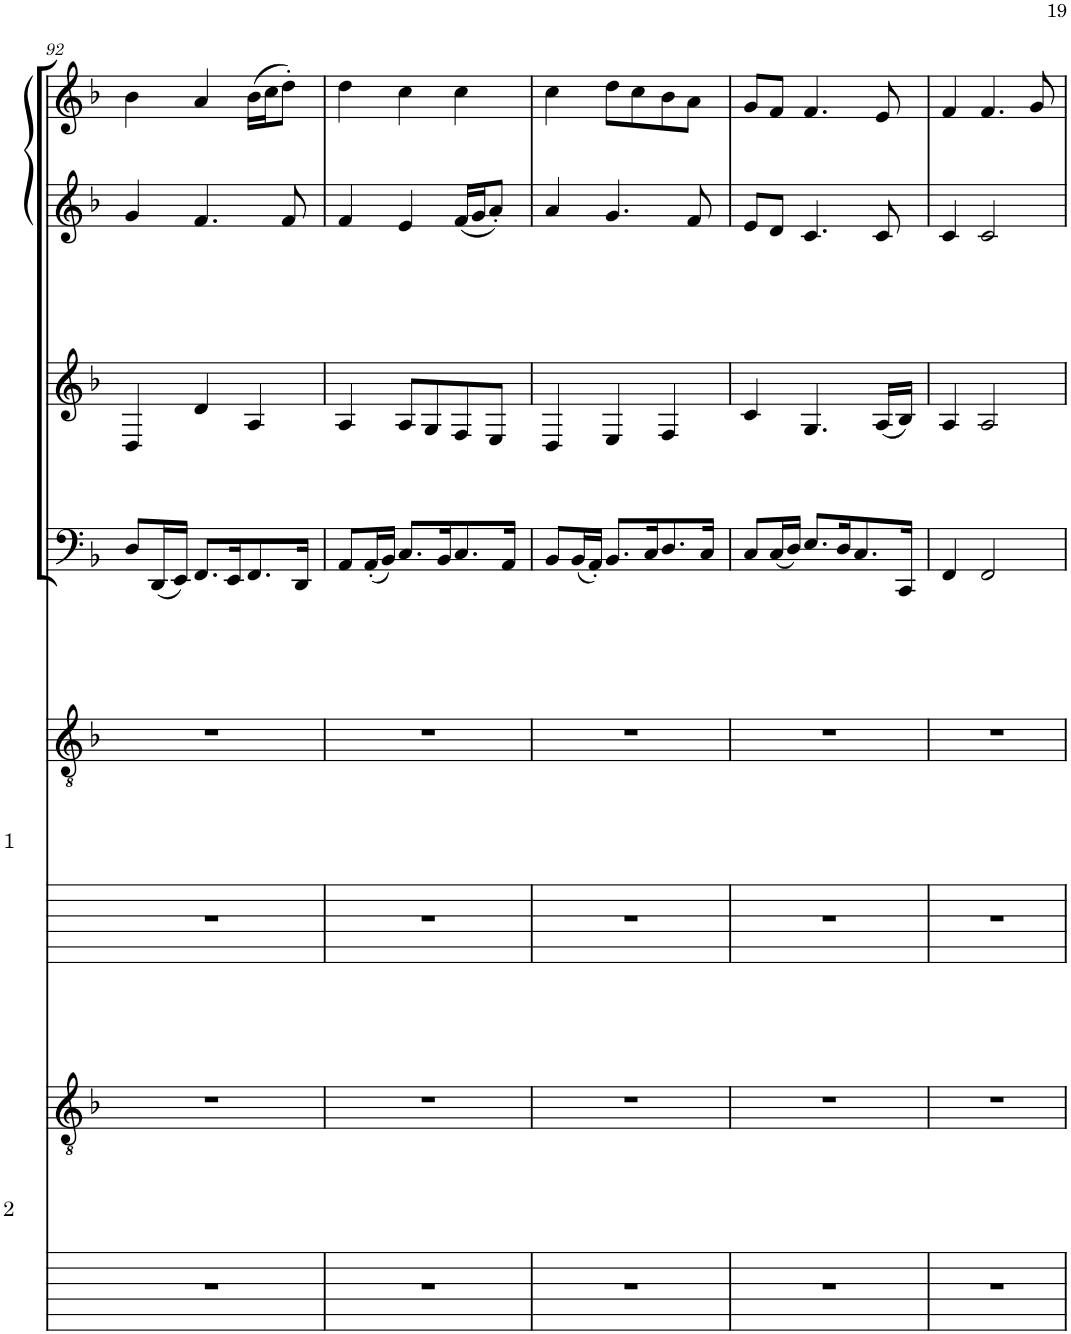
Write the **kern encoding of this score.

**kern	**kern	**kern	**kern	**kern	**kern	**kern	**kern
*part6	*part6	*part5	*part5	*part4	*part3	*part2	*part1
*staff8	*staff7	*staff6	*staff5	*staff4	*staff3	*staff2	*staff1
*I"2	*	*I"1	*	*I"Basso  e Continuo	*I"Viola	*I"Violino 2	*I"Violino 1
*	*	*	*	*	*I'Vla	*I'Vln	*I'Vln
!!LO:PB:g=z
*	*clefGv2	*	*clefGv2	*clefF4	*clefG2	*clefG2	*clefG2
*k[b-]	*k[b-]	*k[b-]	*k[b-]	*k[b-]	*k[b-]	*k[b-]	*k[b-]
*M3/4	*M3/4	*M3/4	*M3/4	*M3/4	*M3/4	*M3/4	*M3/4
=92	=92	=92	=92	=92	=92	=92	=92
2.r	2.r	2.r	2.r	8D/L	4D/	4g/	4b-\
.	.	.	.	(16DD/L	.	.	.
.	.	.	.	16EE/JJ)	.	.	.
.	.	.	.	8.FF/L	4d/	4.f/	4a/
.	.	.	.	16EE/K	.	.	.
.	.	.	.	8.FF/	4A/	.	(16b-\LL
.	.	.	.	.	.	.	16cc\J
.	.	.	.	.	.	8f/	8dd'\J)
.	.	.	.	16DD/Jk	.	.	.
=93	=93	=93	=93	=93	=93	=93	=93
2.r	2.r	2.r	2.r	8AA/L	4A/	4f/	4dd\
.	.	.	.	(16AA'/L	.	.	.
.	.	.	.	16BB-/JJ)	.	.	.
.	.	.	.	8.C/L	8A/L	4e/	4cc\
.	.	.	.	.	8G/	.	.
.	.	.	.	16BB-/K	.	.	.
.	.	.	.	8.C/	8F/	(16f/LL	4cc\
.	.	.	.	.	.	16g/J	.
.	.	.	.	.	8E/J	8a'/J)	.
.	.	.	.	16AA/Jk	.	.	.
=94	=94	=94	=94	=94	=94	=94	=94
2.r	2.r	2.r	2.r	8BB-/L	4D/	4a/	4cc\
.	.	.	.	(16BB-/L	.	.	.
.	.	.	.	16AA'/JJ)	.	.	.
.	.	.	.	8.BB-/L	4E/	4.g/	8dd\L
.	.	.	.	.	.	.	8cc\
.	.	.	.	16C/K	.	.	.
.	.	.	.	8.D/	4F/	.	8b-\
.	.	.	.	.	.	8f/	8a\J
.	.	.	.	16C/Jk	.	.	.
=95	=95	=95	=95	=95	=95	=95	=95
2.r	2.r	2.r	2.r	8C/L	4c/	8e/L	8g/L
.	.	.	.	(16C/L	.	8d/J	8f/J
.	.	.	.	16D/JJ)	.	.	.
.	.	.	.	8.E/L	4.G/	4.c/	4.f/
.	.	.	.	16D/K	.	.	.
.	.	.	.	8.C/	.	.	.
.	.	.	.	.	(16A/LL	8c/	8e/
.	.	.	.	16CC/Jk	16B-/JJ)	.	.
=96	=96	=96	=96	=96	=96	=96	=96
2.r	2.r	2.r	2.r	4FF/	4A/	4c/	4f/
.	.	.	.	2FF/	2A/	2c/	4.f/
.	.	.	.	.	.	.	8g/
=	=	=	=	=	=	=	=
*-	*-	*-	*-	*-	*-	*-	*-
